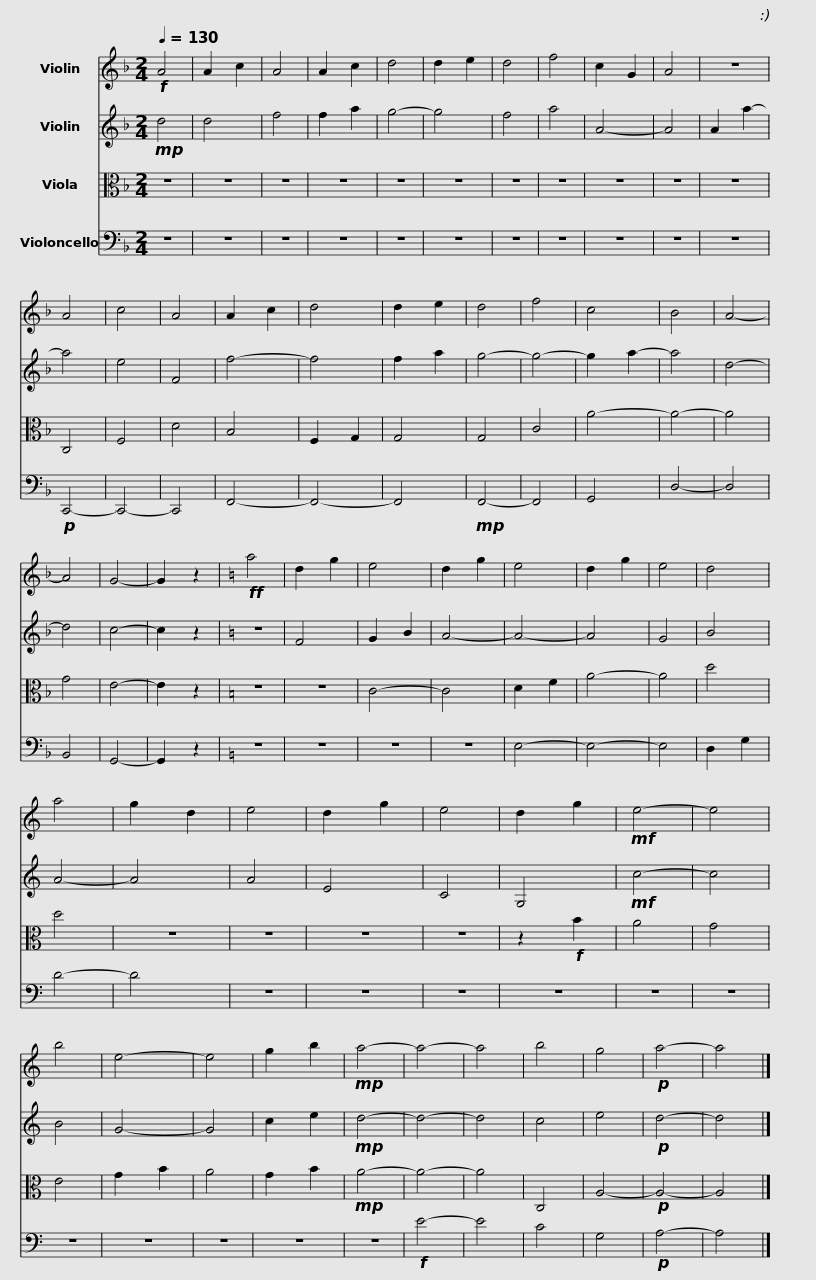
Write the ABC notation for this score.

X:1
%%score 1 2 3 4
L:1/8
Q:1/4=130
M:2/4
I:linebreak $
K:F
V:1 treble
V:2 treble
V:3 alto
V:4 bass
V:1
!f! A4 | A2 c2 | A4 | A2 c2 | d4 | %5
 d2 e2 | d4 | f4 | c2 G2 | A4 | %10
 z4 | A4 | c4 | A4 | A2 c2 | %15
 d4 | d2 e2 |$ d4 | f4 | c4 | %20
 B4 | A4- | A4 | G4- | G2 z2 | %25
[K:C]!ff! a4 | d2 g2 | e4 | d2 g2 | e4 | %30
 d2 g2 | e4 | d4 | a4 | g2 d2 |$ %35
 e4 | d2 g2 | e4 | d2 g2 |!mf! e4- | %40
 e4 | b4 | e4- | e4 | g2 b2 | %45
!mp! a4- | a4- | a4 | b4 | g4 | %50
!p! a4- | a4 |] %52
V:2
!mp! d4 | d4 | f4 | f2 a2 | g4- | %5
 g4 | f4 | a4 | A4- | A4 | %10
 A2 a2- | a4 | e4 | F4 | f4- | %15
 f4 | f2 a2 |$ g4- | g4- | g2 a2- | %20
 a4 | d4- | d4 | c4- | c2 z2 | %25
[K:C] z4 | F4 | G2 B2 | A4- | A4- | %30
 A4 | G4 | B4 | A4- | A4 |$ %35
 A4 | E4 | C4 | G,4 |!mf! c4- | %40
 c4 | B4 | G4- | G4 | c2 e2 | %45
!mp! d4- | d4- | d4 | c4 | e4 | %50
!p! d4- | d4 |] %52
V:3
 z4 | z4 | z4 | z4 | z4 | %5
 z4 | z4 | z4 | z4 | z4 | %10
 z4 | C,4 | F,4 | D4 | B,4 | %15
 F,2 G,2 | G,4 |$ G,4 | C4 | A4- | %20
 A4- | A4 | G4 | E4- | E2 z2 | %25
[K:C] z4 | z4 | C4- | C4 | D2 F2 | %30
 A4- | A4 | d4 | d4 | z4 |$ %35
 z4 | z4 | z4 | z2!f! B2 | A4 | %40
 G4 | E4 | G2 B2 | A4 | G2 B2 | %45
!mp! A4- | A4- | A4 | C,4 | A,4- | %50
!p! A,4- | A,4 |] %52
V:4
 z4 | z4 | z4 | z4 | z4 | %5
 z4 | z4 | z4 | z4 | z4 | %10
 z4 |!p! C,,4- | C,,4- | C,,4 | F,,4- | %15
 F,,4- | F,,4 |$!mp! F,,4- | F,,4 | G,,4 | %20
 D,4- | D,4 | B,,4 | G,,4- | G,,2 z2 | %25
[K:C] z4 | z4 | z4 | z4 | E,4- | %30
 E,4- | E,4 | D,2 G,2 | D4- | D4 |$ %35
 z4 | z4 | z4 | z4 | z4 | %40
 z4 | z4 | z4 | z4 | z4 | %45
 z4 |!f! E4- | E4 | C4 | G,4 | %50
!p! A,4- | A,4 |] %52
